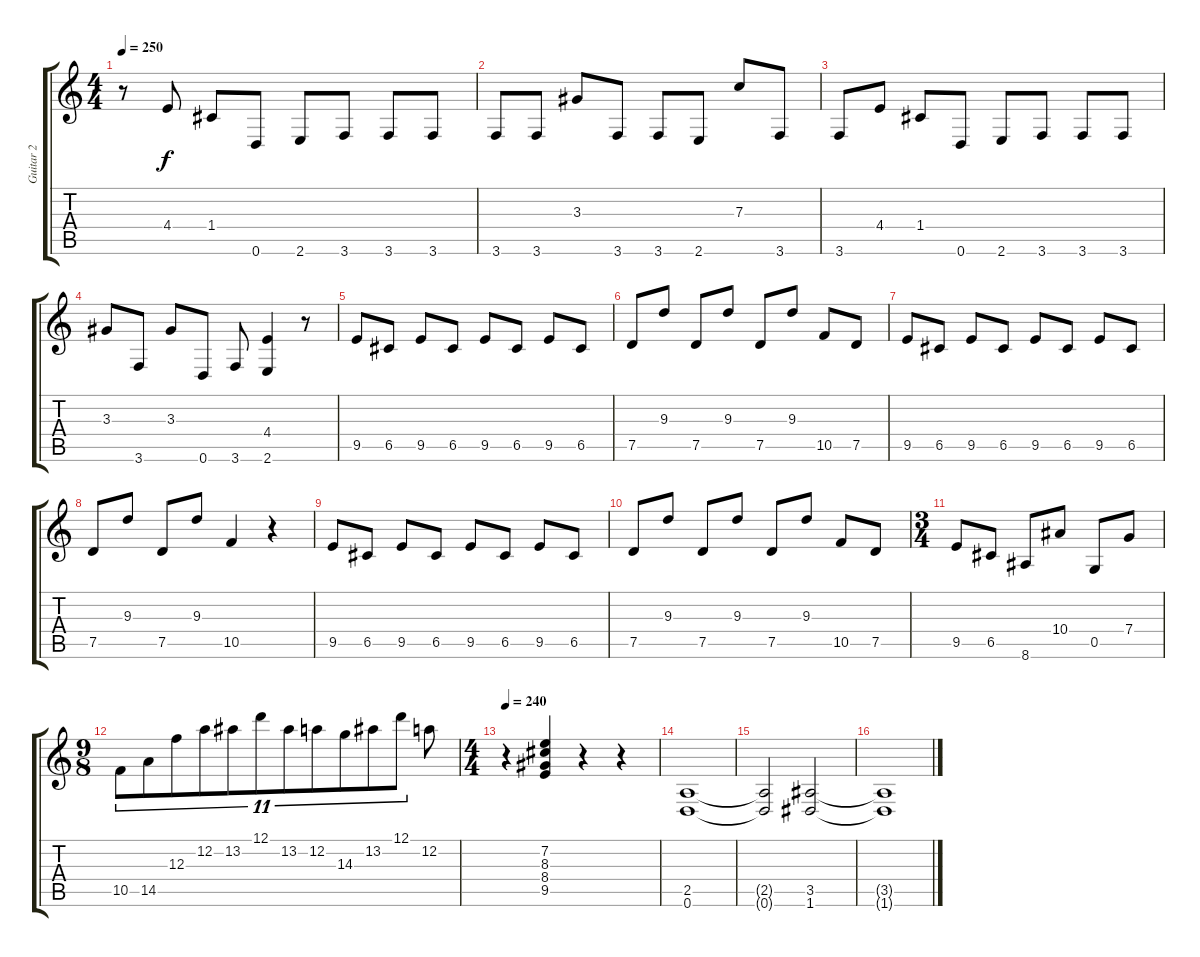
\track ("Guitar 2" "Guitar 2") {instrument distortionguitar}
\staff {score tabs}
\tuning (D4 A3 F3 C3 G2 D2) {hide}
\ts (4 4)
\tempo 250
\clef g2
\ks c
r.8{dy f} 4.4.8 1.4.8 0.6.8 2.6.8 3.6.8 3.6.8 3.6.8 |
3.6.8 3.6.8 3.3.8 3.6.8 3.6.8 2.6.8 7.3.8 3.6.8 |
3.6.8 4.4.8 1.4.8 0.6.8 2.6.8 3.6.8 3.6.8 3.6.8 |
3.3.8 3.6.8 3.3.8 0.6.8 3.6.8 (4.4 2.6).4 r.8 |
9.5.8 6.5.8 9.5.8 6.5.8 9.5.8 6.5.8 9.5.8 6.5.8 |
7.5.8 9.3.8 7.5.8 9.3.8 7.5.8 9.3.8 10.5.8 7.5.8 |
9.5.8 6.5.8 9.5.8 6.5.8 9.5.8 6.5.8 9.5.8 6.5.8 |
7.5.8 9.3.8 7.5.8 9.3.8 10.5.4 r.4 |
9.5.8 6.5.8 9.5.8 6.5.8 9.5.8 6.5.8 9.5.8 6.5.8 |
7.5.8 9.3.8 7.5.8 9.3.8 7.5.8 9.3.8 10.5.8 7.5.8 |
\ts (3 4)
9.5.8 6.5.8 8.6.8 10.4.8 0.5.8 7.4.8 |
\ts (9 8)
10.5.8{tu (11 8)} 14.5.8{tu (11 8)} 12.3.8{tu (11 8)} 12.2.8{tu (11 8)} 13.2.8{tu (11 8)} 12.1.8{tu (11 8)} 13.2.8{tu (11 8)} 12.2.8{tu (11 8)} 14.3.8{tu (11 8)} 13.2.8{tu (11 8)} 12.1.8{tu (11 8)} 12.2.8 |
\ts (4 4)
\tempo 240
r.4 (7.2 8.3 8.4 9.5).4 r.4 r.4 |
(2.5 0.6).1 |
(2.5{t} 0.6{t}).2 (3.5 1.6).2 |
(3.5{t} 1.6{t}).1
